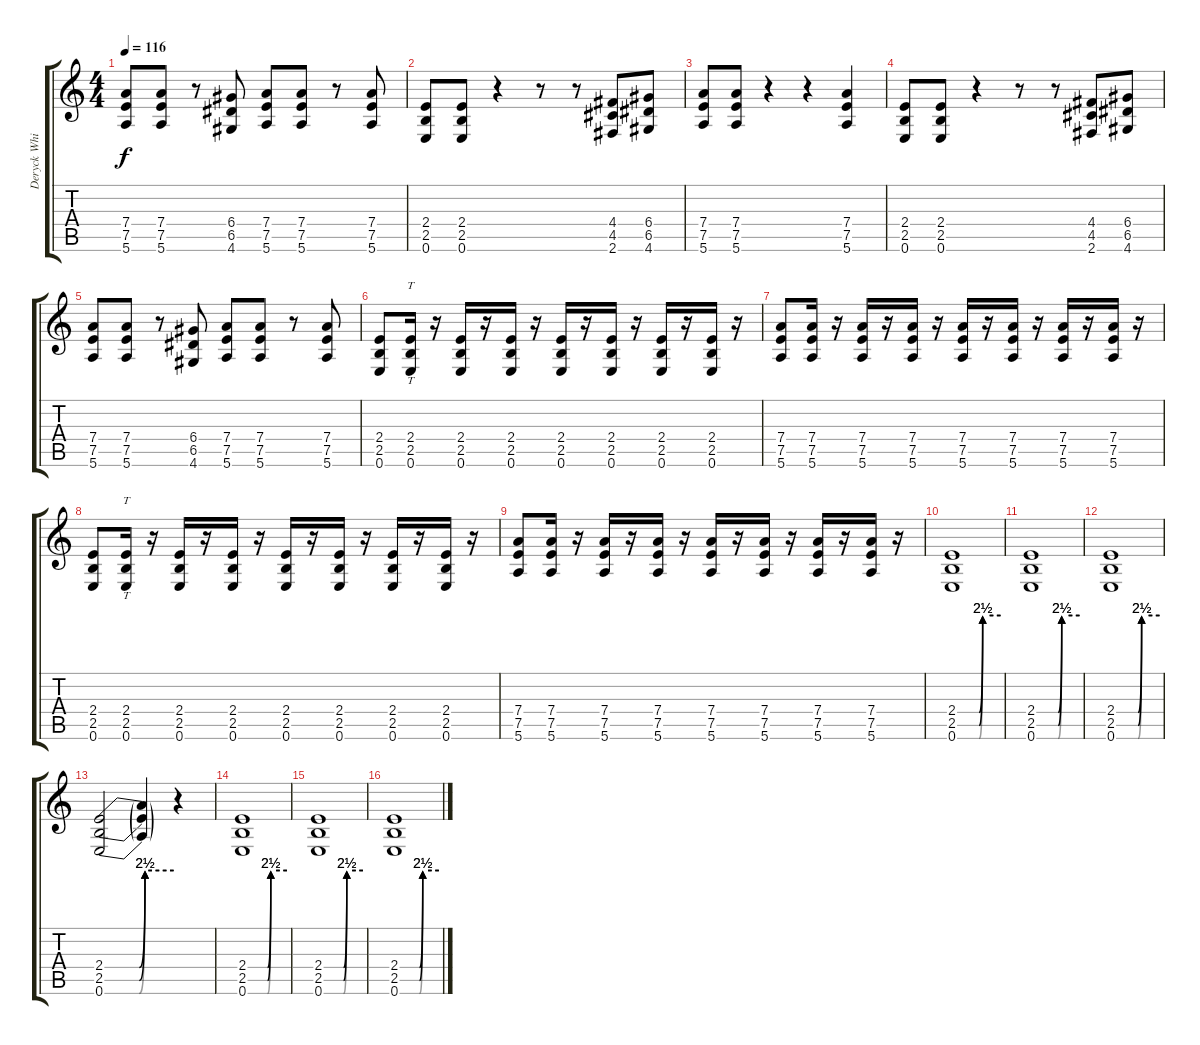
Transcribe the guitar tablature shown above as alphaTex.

\track ("Deryck Whibley (BIZZY D.)" "Deryck Whi") {instrument distortionguitar}
\staff {score tabs}
\tuning (E4 B3 G3 D3 A2 E2) {hide}
\ts (4 4)
\tempo 116
\clef g2
\ks c
(7.4 7.5 5.6).8{dy f} (7.4 7.5 5.6).8 r.8 (6.4 6.5 4.6).8 (7.4 7.5 5.6).8 (7.4 7.5 5.6).8 r.8 (7.4 7.5 5.6).8 |
(2.4 2.5 0.6).8 (2.4 2.5 0.6).8 r.4 r.8 r.8 (4.4 4.5 2.6).8 (6.4 6.5 4.6).8 |
(7.4 7.5 5.6).8 (7.4 7.5 5.6).8 r.4 r.4 (7.4 7.5 5.6).4 |
(2.4 2.5 0.6).8 (2.4 2.5 0.6).8 r.4 r.8 r.8 (4.4 4.5 2.6).8 (6.4 6.5 4.6).8 |
(7.4 7.5 5.6).8 (7.4 7.5 5.6).8 r.8 (6.4 6.5 4.6).8 (7.4 7.5 5.6).8 (7.4 7.5 5.6).8 r.8 (7.4 7.5 5.6).8 |
(2.4 2.5 0.6).8 (2.4 2.5 0.6).16{tt} r.16 (2.4 2.5 0.6).16 r.16 (2.4 2.5 0.6).16 r.16 (2.4 2.5 0.6).16 r.16 (2.4 2.5 0.6).16 r.16 (2.4 2.5 0.6).16 r.16 (2.4 2.5 0.6).16 r.16 |
(7.4 7.5 5.6).8 (7.4 7.5 5.6).16 r.16 (7.4 7.5 5.6).16 r.16 (7.4 7.5 5.6).16 r.16 (7.4 7.5 5.6).16 r.16 (7.4 7.5 5.6).16 r.16 (7.4 7.5 5.6).16 r.16 (7.4 7.5 5.6).16 r.16 |
(2.4 2.5 0.6).8 (2.4 2.5 0.6).16{tt} r.16 (2.4 2.5 0.6).16 r.16 (2.4 2.5 0.6).16 r.16 (2.4 2.5 0.6).16 r.16 (2.4 2.5 0.6).16 r.16 (2.4 2.5 0.6).16 r.16 (2.4 2.5 0.6).16 r.16 |
(7.4 7.5 5.6).8 (7.4 7.5 5.6).16 r.16 (7.4 7.5 5.6).16 r.16 (7.4 7.5 5.6).16 r.16 (7.4 7.5 5.6).16 r.16 (7.4 7.5 5.6).16 r.16 (7.4 7.5 5.6).16 r.16 (7.4 7.5 5.6).16 r.16 |
(2.4{be (custom 0 0 30 0 35 10 60 10)} 2.5{be (custom 0 0 30 0 35 10 60 10)} 0.6{be (custom 0 0 30 0 35 10 60 10)}).1 |
(2.4{be (custom 0 0 30 0 35 10 60 10)} 2.5{be (custom 0 0 30 0 35 10 60 10)} 0.6{be (custom 0 0 30 0 35 10 60 10)}).1 |
(2.4{be (custom 0 0 30 0 35 10 60 10)} 2.5{be (custom 0 0 30 0 35 10 60 10)} 0.6{be (custom 0 0 30 0 35 10 60 10)}).1 |
(2.4{be (custom 0 0 30 0 35 10 60 10)} 2.5{be (custom 0 0 30 0 35 10 60 10)} 0.6{be (custom 0 0 30 0 35 10 60 10)}).2 (2.4{t} 2.5{t} 0.6{t}).4 r.4 |
(2.4{be (custom 0 0 30 0 35 10 60 10)} 2.5{be (custom 0 0 30 0 35 10 60 10)} 0.6{be (custom 0 0 30 0 35 10 60 10)}).1 |
(2.4{be (custom 0 0 30 0 35 10 60 10)} 2.5{be (custom 0 0 30 0 35 10 60 10)} 0.6{be (custom 0 0 30 0 35 10 60 10)}).1 |
(2.4{be (custom 0 0 30 0 35 10 60 10)} 2.5{be (custom 0 0 30 0 35 10 60 10)} 0.6{be (custom 0 0 30 0 35 10 60 10)}).1
